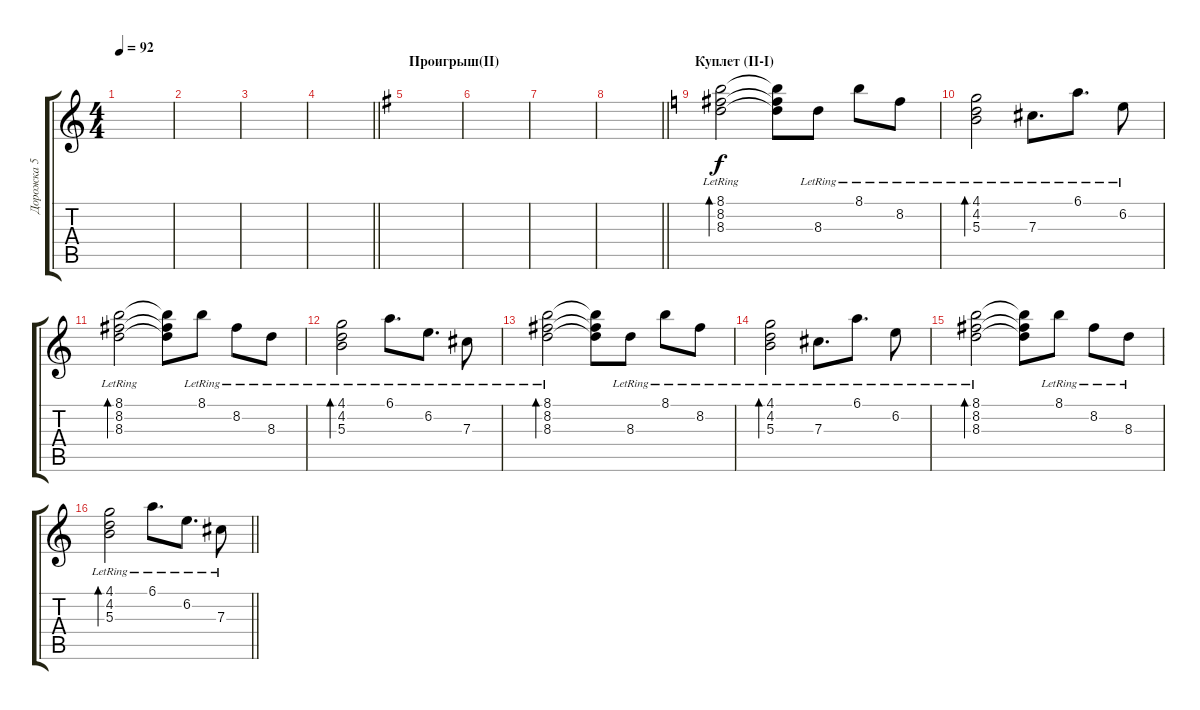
\track ("Дорожка 5" "Дорожка 5") {instrument distortionguitar}
\staff {score tabs}
\tuning (Eb4 Bb3 Gb3 Db3 Ab2 Eb2) {hide}
\ts (4 4)
\tempo 92
\clef g2
\ks c
|
|
|
\barLineRight lightlight
|
\section ("" "Проигрыш(II)")
\ks eminor
|
|
|
\barLineRight lightlight
|
\section ("" "Куплет (II-I)")
\ks c
(8.1{lr} 8.2{lr} 8.3{lr}).2{bd 480 volume 11 instrument acousticguitarsteel} (8.1{t} 8.2{t} 8.3{t}).8 8.3{lr}.8 8.1{lr}.8 8.2{lr}.8 |
(4.1{lr} 4.2{lr} 5.3{lr}).2{bd 240} 7.3{lr}.8{d} 6.1{lr}.8{d} 6.2{lr}.8 |
(8.1{lr} 8.2{lr} 8.3{lr}).2{bd 480} (8.1{t} 8.2{t} 8.3{t}).8 8.1{lr}.8 8.2{lr}.8 8.3{lr}.8 |
(4.1{lr} 4.2{lr} 5.3{lr}).2{bd 240} 6.1{lr}.8{d} 6.2{lr}.8{d} 7.3{lr}.8 |
(8.1{lr} 8.2{lr} 8.3{lr}).2{bd 480} (8.1{t} 8.2{t} 8.3{t}).8 8.3{lr}.8 8.1{lr}.8 8.2{lr}.8 |
(4.1{lr} 4.2{lr} 5.3{lr}).2{bd 240} 7.3{lr}.8{d} 6.1{lr}.8{d} 6.2{lr}.8 |
(8.1{lr} 8.2{lr} 8.3{lr}).2{bd 480} (8.1{t} 8.2{t} 8.3{t}).8 8.1{lr}.8 8.2{lr}.8 8.3{lr}.8 |
\barLineRight lightlight
(4.1{lr} 4.2{lr} 5.3{lr}).2{bd 240} 6.1{lr}.8{d} 6.2{lr}.8{d} 7.3{lr}.8
